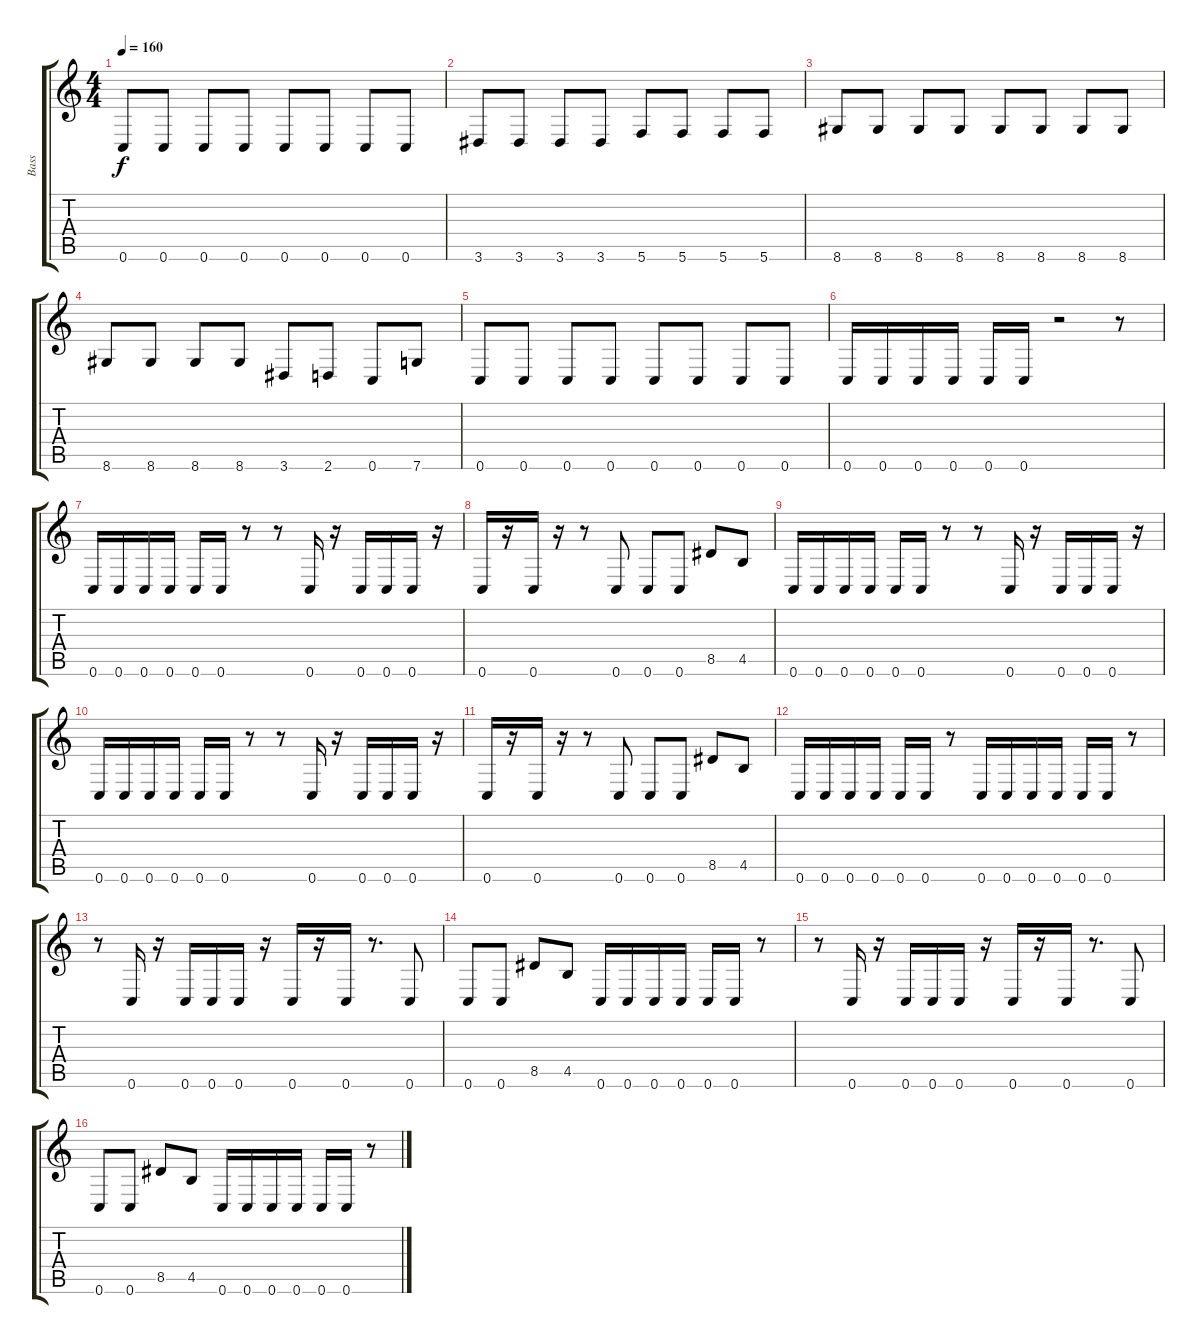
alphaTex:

\track ("Bass" "Bass") {instrument electricbasspick}
\staff {score tabs}
\tuning (D4 A3 F3 C3 G2 C2) {hide}
\ts (4 4)
\tempo 160
\clef g2
\ks c
0.6.8{dy f} 0.6.8 0.6.8 0.6.8 0.6.8 0.6.8 0.6.8 0.6.8 |
3.6.8 3.6.8 3.6.8 3.6.8 5.6.8 5.6.8 5.6.8 5.6.8 |
8.6.8 8.6.8 8.6.8 8.6.8 8.6.8 8.6.8 8.6.8 8.6.8 |
8.6.8 8.6.8 8.6.8 8.6.8 3.6.8 2.6.8 0.6.8 7.6.8 |
0.6.8 0.6.8 0.6.8 0.6.8 0.6.8 0.6.8 0.6.8 0.6.8 |
0.6.16 0.6.16 0.6.16 0.6.16 0.6.16 0.6.16 r.2 r.8 |
0.6.16 0.6.16 0.6.16 0.6.16 0.6.16 0.6.16 r.8 r.8 0.6.16 r.16 0.6.16 0.6.16 0.6.16 r.16 |
0.6.16 r.16 0.6.16 r.16 r.8 0.6.8 0.6.8 0.6.8 8.5.8 4.5.8 |
0.6.16 0.6.16 0.6.16 0.6.16 0.6.16 0.6.16 r.8 r.8 0.6.16 r.16 0.6.16 0.6.16 0.6.16 r.16 |
0.6.16 0.6.16 0.6.16 0.6.16 0.6.16 0.6.16 r.8 r.8 0.6.16 r.16 0.6.16 0.6.16 0.6.16 r.16 |
0.6.16 r.16 0.6.16 r.16 r.8 0.6.8 0.6.8 0.6.8 8.5.8 4.5.8 |
0.6.16 0.6.16 0.6.16 0.6.16 0.6.16 0.6.16 r.8 0.6.16 0.6.16 0.6.16 0.6.16 0.6.16 0.6.16 r.8 |
r.8 0.6.16 r.16 0.6.16 0.6.16 0.6.16 r.16 0.6.16 r.16 0.6.16 r.8{d} 0.6.8 |
0.6.8 0.6.8 8.5.8 4.5.8 0.6.16 0.6.16 0.6.16 0.6.16 0.6.16 0.6.16 r.8 |
r.8 0.6.16 r.16 0.6.16 0.6.16 0.6.16 r.16 0.6.16 r.16 0.6.16 r.8{d} 0.6.8 |
0.6.8 0.6.8 8.5.8 4.5.8 0.6.16 0.6.16 0.6.16 0.6.16 0.6.16 0.6.16 r.8
